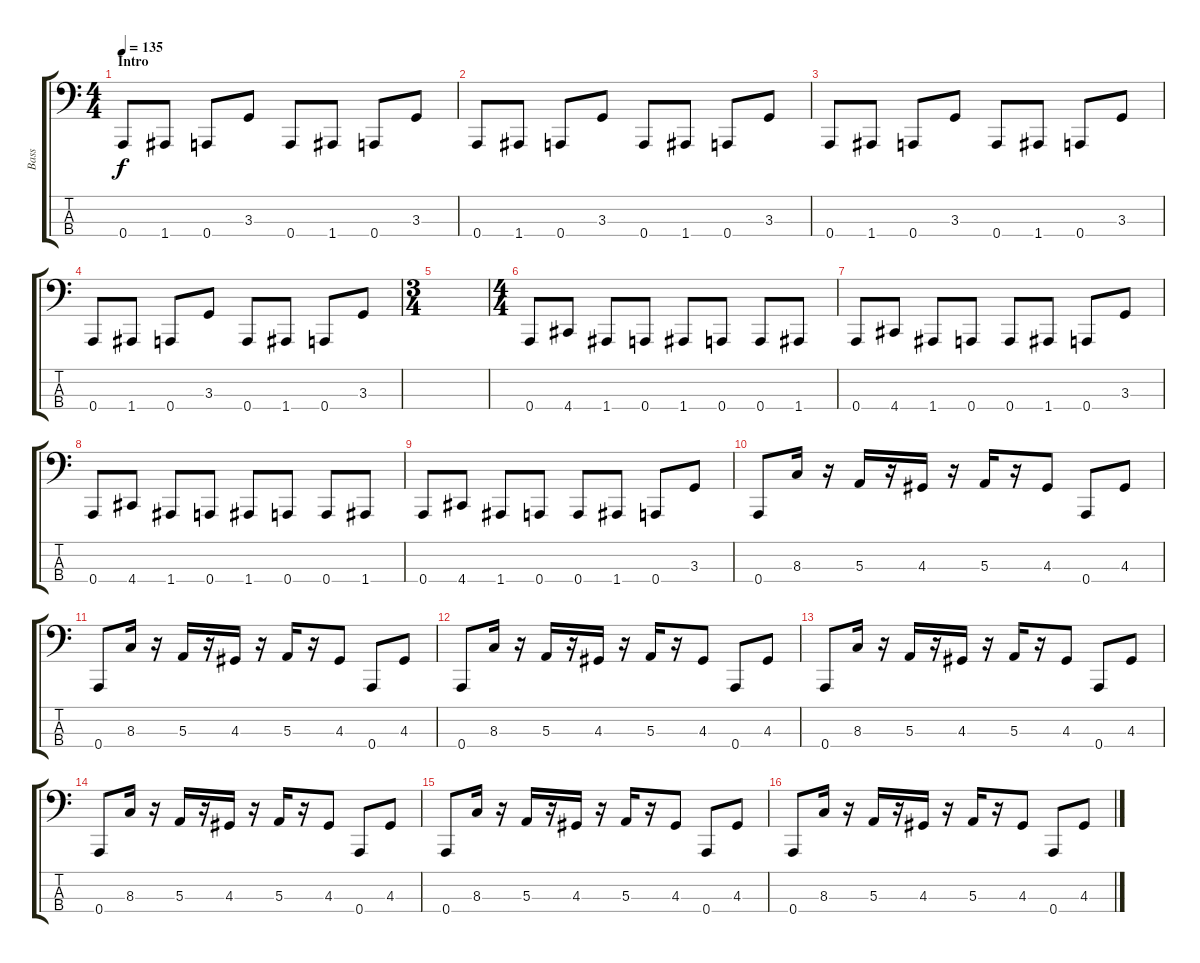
\track ("Bass" "Bass") {instrument electricbasspick}
\staff {score tabs}
\tuning (D2 A1 E1 A0) {hide}
\ts (4 4)
\section ("" "Intro ")
\tempo 135
\clef f4
\ks c
0.4.8{dy f instrument electricbasspick} 1.4.8 0.4.8 3.3.8 0.4.8 1.4.8 0.4.8 3.3.8 |
0.4.8 1.4.8 0.4.8 3.3.8 0.4.8 1.4.8 0.4.8 3.3.8 |
0.4.8 1.4.8 0.4.8 3.3.8 0.4.8 1.4.8 0.4.8 3.3.8 |
0.4.8 1.4.8 0.4.8 3.3.8 0.4.8 1.4.8 0.4.8 3.3.8 |
\ts (3 4)
|
\ts (4 4)
0.4.8 4.4.8 1.4.8 0.4.8 1.4.8 0.4.8 0.4.8 1.4.8 |
0.4.8 4.4.8 1.4.8 0.4.8 0.4.8 1.4.8 0.4.8 3.3.8 |
0.4.8 4.4.8 1.4.8 0.4.8 1.4.8 0.4.8 0.4.8 1.4.8 |
0.4.8 4.4.8 1.4.8 0.4.8 0.4.8 1.4.8 0.4.8 3.3.8 |
0.4.8 8.3.16 r.16 5.3.16 r.16 4.3.16 r.16 5.3.16 r.16 4.3.8 0.4.8 4.3.8 |
0.4.8 8.3.16 r.16 5.3.16 r.16 4.3.16 r.16 5.3.16 r.16 4.3.8 0.4.8 4.3.8 |
0.4.8 8.3.16 r.16 5.3.16 r.16 4.3.16 r.16 5.3.16 r.16 4.3.8 0.4.8 4.3.8 |
0.4.8 8.3.16 r.16 5.3.16 r.16 4.3.16 r.16 5.3.16 r.16 4.3.8 0.4.8 4.3.8 |
0.4.8 8.3.16 r.16 5.3.16 r.16 4.3.16 r.16 5.3.16 r.16 4.3.8 0.4.8 4.3.8 |
0.4.8 8.3.16 r.16 5.3.16 r.16 4.3.16 r.16 5.3.16 r.16 4.3.8 0.4.8 4.3.8 |
0.4.8 8.3.16 r.16 5.3.16 r.16 4.3.16 r.16 5.3.16 r.16 4.3.8 0.4.8 4.3.8
